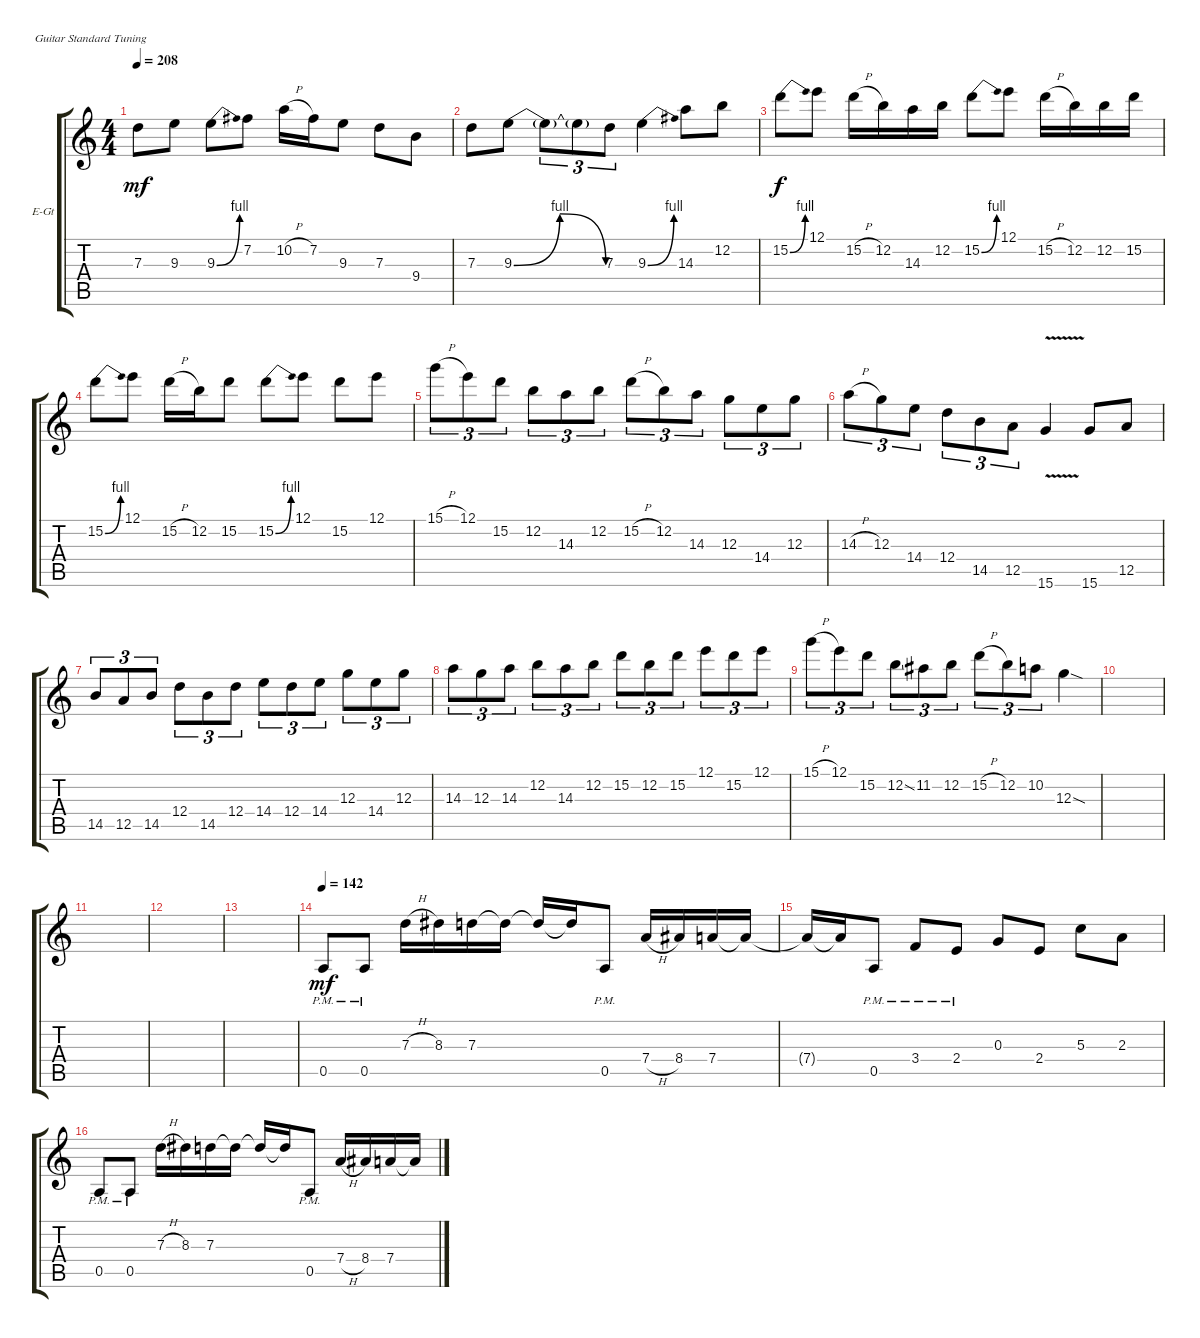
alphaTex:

\defaultSystemsLayout 4
\bracketExtendMode groupsimilarinstruments
\firstSystemTrackNameOrientation horizontal
\otherSystemsTrackNameOrientation horizontal
\track ("Electric Guitar" "E-Gt") {instrument distortionguitar}
\staff {score tabs}
\tuning (E4 B3 G3 D3 A2 E2)
\ts (4 4)
\tempo 208
\clef g2
\ks c
7.3.8{dy mf} 9.3.8 9.3{be (bend 0 0 15 4)}.8 7.2.8 10.2{h}.16 7.2.16 9.3.8 7.3.8 9.4.8 |
7.3.8 9.3{be (bendrelease 0 0 10.2 4 20.4 4 30 0)}.8 9.3{t}.8{tu (3 2)} 9.3{t}.8{tu (3 2)} 7.3.8{tu (3 2)} 9.3{be (bend 0 0 15 4)}.4 14.3.8 12.2.8 |
15.2{be (bend 0 0 60 4)}.8{dy f} 12.1.8 15.2{h}.16 12.2.16 14.3.16 12.2.16 15.2{be (bend 0 0 60 4)}.8 12.1.8 15.2{h}.16 12.2.16 12.2.16 15.2.16 |
15.2{be (bend 0 0 60 4)}.8 12.1.8 15.2{h}.16 12.2.16 15.2.8 15.2{be (bend 0 0 60 4)}.8 12.1.8 15.2.8 12.1.8 |
15.1{h}.8{tu (3 2)} 12.1.8{tu (3 2)} 15.2.8{tu (3 2)} 12.2.8{tu (3 2)} 14.3.8{tu (3 2)} 12.2.8{tu (3 2)} 15.2{h}.8{tu (3 2)} 12.2.8{tu (3 2)} 14.3.8{tu (3 2)} 12.3.8{tu (3 2)} 14.4.8{tu (3 2)} 12.3.8{tu (3 2)} |
14.3{h}.8{tu (3 2)} 12.3.8{tu (3 2)} 14.4.8{tu (3 2)} 12.4.8{tu (3 2)} 14.5.8{tu (3 2)} 12.5.8{tu (3 2)} 15.6{v}.4 15.6.8 12.5.8 |
14.5.8{tu (3 2)} 12.5.8{tu (3 2)} 14.5.8{tu (3 2)} 12.4.8{tu (3 2)} 14.5.8{tu (3 2)} 12.4.8{tu (3 2)} 14.4.8{tu (3 2)} 12.4.8{tu (3 2)} 14.4.8{tu (3 2)} 12.3.8{tu (3 2)} 14.4.8{tu (3 2)} 12.3.8{tu (3 2)} |
14.3.8{tu (3 2)} 12.3.8{tu (3 2)} 14.3.8{tu (3 2)} 12.2.8{tu (3 2)} 14.3.8{tu (3 2)} 12.2.8{tu (3 2)} 15.2.8{tu (3 2)} 12.2.8{tu (3 2)} 15.2.8{tu (3 2)} 12.1.8{tu (3 2)} 15.2.8{tu (3 2)} 12.1.8{tu (3 2)} |
15.1{h}.8{tu (3 2)} 12.1.8{tu (3 2)} 15.2.8{tu (3 2)} 12.2{ss}.8{tu (3 2)} 11.2.8{tu (3 2)} 12.2.8{tu (3 2)} 15.2{h}.8{tu (3 2)} 12.2.8{tu (3 2)} 10.2.8{tu (3 2)} 12.3{sod}.4 |
|
|
|
|
\tempo 142
0.5{pm}.8{dy mf} 0.5{pm}.8 7.3{h}.16 8.3.16 7.3.16 7.3{t}.16 7.3{t}.16 7.3{t}.16 0.5{pm}.8 7.4{h}.16 8.4.16 7.4.16 7.4{t}.16 |
7.4{t}.16 7.4{t}.16 0.5{pm}.8 3.4{pm}.8 2.4{pm}.8 0.3.8 2.4.8 5.3.8 2.3.8 |
0.5{pm}.8 0.5{pm}.8 7.3{h}.16 8.3.16 7.3.16 7.3{t}.16 7.3{t}.16 7.3{t}.16 0.5{pm}.8 7.4{h}.16 8.4.16 7.4.16 7.4{t}.16
